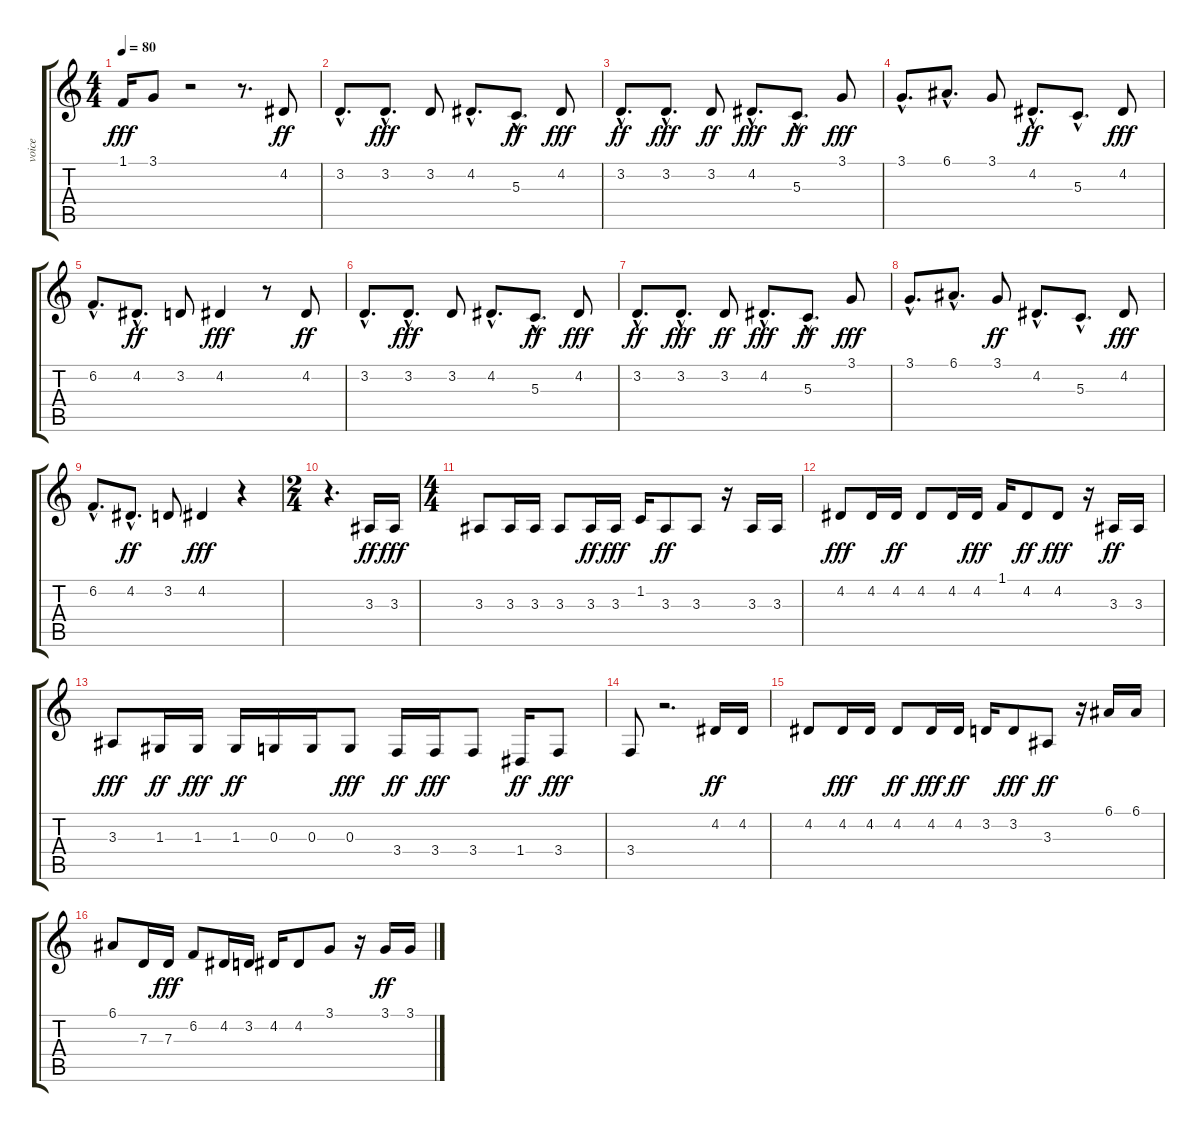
\track ("voice" "voice") {instrument clarinet}
\staff {score tabs}
\tuning (E4 B3 G3 D3 A2 E2) {hide}
\ts (4 4)
\tempo 80
\clef g2
\ks c
1.1.16{dy fff} 3.1.8 r.2 r.8{d} 4.2.8{dy ff} |
3.2{hac}.8{d} 3.2{hac}.8{d dy fff} 3.2.8 4.2{hac}.8{d} 5.3{hac}.8{d dy ff} 4.2.8{dy fff} |
3.2{hac}.8{d dy ff} 3.2{hac}.8{d dy fff} 3.2.8{dy ff} 4.2{hac}.8{d dy fff} 5.3{hac}.8{d dy ff} 3.1.8{dy fff} |
3.1{hac}.8{d} 6.1{hac}.8{d} 3.1.8 4.2{hac}.8{d dy ff} 5.3{hac}.8{d} 4.2.8{dy fff} |
6.2{hac}.8{d} 4.2{hac}.8{d dy ff} 3.2.8 4.2.4{dy fff} r.8 4.2.8{dy ff} |
3.2{hac}.8{d} 3.2{hac}.8{d dy fff} 3.2.8 4.2{hac}.8{d} 5.3{hac}.8{d dy ff} 4.2.8{dy fff} |
3.2{hac}.8{d dy ff} 3.2{hac}.8{d dy fff} 3.2.8{dy ff} 4.2{hac}.8{d dy fff} 5.3{hac}.8{d dy ff} 3.1.8{dy fff} |
3.1{hac}.8{d} 6.1{hac}.8{d} 3.1.8{dy ff} 4.2{hac}.8{d} 5.3{hac}.8{d} 4.2.8{dy fff} |
6.2{hac}.8{d} 4.2{hac}.8{d dy ff} 3.2.8 4.2.4{dy fff} r.4 |
\ts (2 4)
r.4{d} 3.3.16{dy ff} 3.3.16{dy fff} |
\ts (4 4)
3.3.8 3.3.16 3.3.16 3.3.8 3.3.16{dy ff} 3.3.16{dy fff} 1.2.16 3.3.8{dy ff} 3.3.8 r.16 3.3.16 3.3.16 |
4.2.8{dy fff} 4.2.16 4.2.16{dy ff} 4.2.8 4.2.16 4.2.16{dy fff} 1.1.16 4.2.8{dy ff} 4.2.8{dy fff} r.16 3.3.16{dy ff} 3.3.16 |
3.3.8{dy fff} 1.3.16{dy ff} 1.3.16{dy fff} 1.3.16{dy ff} 0.3.16 0.3.16 0.3.8{dy fff} 3.4.16{dy ff} 3.4.16{dy fff} 3.4.8 1.4.16{dy ff} 3.4.8{dy fff} |
3.4.8 r.2{d} 4.2.16{dy ff} 4.2.16 |
4.2.8 4.2.16{dy fff} 4.2.16 4.2.8{dy ff} 4.2.16{dy fff} 4.2.16{dy ff} 3.2.16 3.2.8{dy fff} 3.3.8{dy ff} r.16 6.1.16 6.1.16 |
6.1.8 7.3.16 7.3.16{dy fff} 6.2.8 4.2.16 3.2.16 4.2.16 4.2.8 3.1.8 r.16 3.1.16{dy ff} 3.1.16
